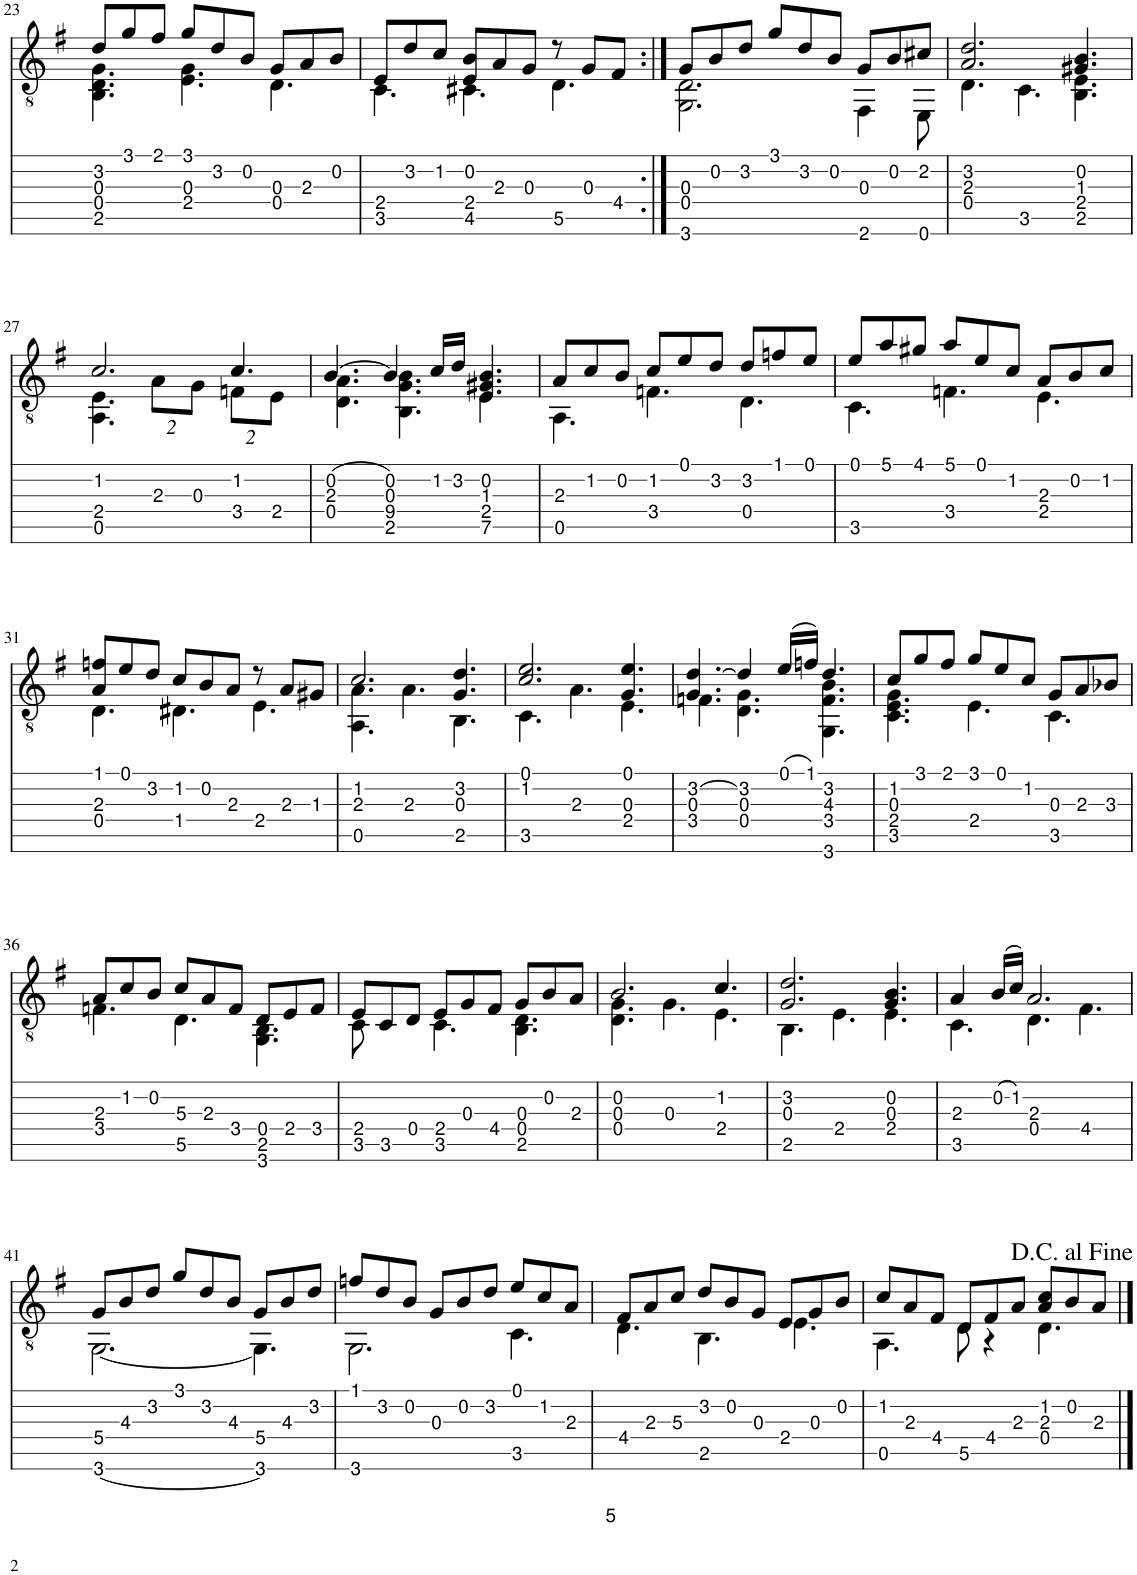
**kern	**kern
*part1	*part1
*staff2	*staff1
*I"Classical Guitar	*
*I'Guit.	*
!!LO:PB:g=z
*	*clefGv2
*k[f#]	*k[f#]
*M9/8	*M9/8
=23	=23
*^	*^
8dL	4.BB 4.D 4.G	8d/L	4.BB\ 4.D\ 4.G\
8g	.	8g/	.
8f#J	.	8f#/J	.
8gL	4.E 4.G	8g/L	4.E\ 4.G\
8d	.	8d/	.
8BJ	.	8B/J	.
8GL	4.D	8G/L	4.D\
8A	.	8A/	.
8BJ	.	8B/J	.
=24	=24	=24	=24
8EL	4.C	8E/L	4.C\
8d	.	8d/	.
8cJ	.	8c/J	.
8E\ 8B\L	4.C#X	8E/ 8B/L	4.C#X\
8A	.	8A/	.
8GJ	.	8G/J	.
8r	4.D	8r	4.D\
8GL	.	8G/L	.
8F#J	.	8F#/J	.
=25:|!	=25:|!	=25:|!	=25:|!
8GL	2.GG 2.D	8G/L	2.GG\ 2.D\
8B	.	8B/	.
8dJ	.	8d/J	.
8gL	.	8g/L	.
8d	.	8d/	.
8BJ	.	8B/J	.
8GL	4FF#	8G/L	4FF#\
8B	.	8B/	.
8c#XJ	8EE	8c#X/J	8EE\
=26	=26	=26	=26
2.A 2.d	4.D	2.A/ 2.d/	4.D\
.	4.C	.	4.C\
4.G#X 4.B	4.BB 4.E	4.G#X/ 4.B/	4.BB\ 4.E\
!!LO:LB:g=z	!!
=27	=27	=27	=27
2.c	4.AA 4.E	2.c/	4.AA\ 4.E\
*	*Xbrackettup	*	*Xbrackettup
.	16%3AL	.	16%3A\L
.	16%3GJ	.	16%3G\J
4.c	16%3FnL	4.c/	16%3Fn\L
.	16%3EJ	.	16%3E\J
=28	=28	=28	=28
[4.B	4.D 4.A	[4.B/	4.D\ 4.A\
4B]	4.BB 4.B 4.G	4B/]	4.BB\ 4.G\ 4.B\
16cLL	.	16c/LL	.
16dJJ	.	16d/JJ	.
4.E 4.G#X 4.B	4.E	4.E/ 4.G#X/ 4.B/	4.E\
=29	=29	=29	=29
8AL	4.AA	8A/L	4.AA\
8c	.	8c/	.
8BJ	.	8B/J	.
8cL	4.Fn	8c/L	4.Fn\
8e	.	8e/	.
8dJ	.	8d/J	.
8dL	4.D	8d/L	4.D\
8fn	.	8fn/	.
8eJ	.	8e/J	.
=30	=30	=30	=30
8eL	4.C	8e/L	4.C\
8a	.	8a/	.
8g#XJ	.	8g#X/J	.
8aL	4.Fn	8a/L	4.Fn\
8e	.	8e/	.
8cJ	.	8c/J	.
8AL	4.E	8A/L	4.E\
8B	.	8B/	.
8cJ	.	8c/J	.
!!LO:LB:g=z	!!
=31	=31	=31	=31
8A\ 8fn\L	4.D	8A/ 8fn/L	4.D\
8e	.	8e/	.
8dJ	.	8d/J	.
8cL	4.D#X	8c/L	4.D#X\
8B	.	8B/	.
8AJ	.	8A/J	.
8r	4.E	8r	4.E\
8AL	.	8A/L	.
8G#XJ	.	8G#X/J	.
=32	=32	=32	=32
2.c	4.AA 4.A	2.c/	4.AA\ 4.A\
.	4.A	.	4.A\
4.G 4.d	4.BB	4.G/ 4.d/	4.BB\
=33	=33	=33	=33
2.c 2.e	4.C	2.c/ 2.e/	4.C\
.	4.A	.	4.A\
4.G 4.e	4.E	4.G/ 4.e/	4.E\
=34	=34	=34	=34
4.G [4.d	4.Fn	4.G/ [4.d/	4.Fn\
4d]	4.D 4.G	4d/]	4.D\ 4.G\
16eLL	.	(16e/LL	.
16fnJJ	.	16fn/JJ)	.
4.d	4.GG 4.F 4.B	4.d/	4.GG\ 4.F\ 4.B\
=35	=35	=35	=35
8cL	4.C 4.E 4.G	8c/L	4.C\ 4.E\ 4.G\
8g	.	8g/	.
8f#J	.	8f#/J	.
8gL	4.E	8g/L	4.E\
8e	.	8e/	.
8cJ	.	8c/J	.
8GL	4.C	8G/L	4.C\
8A	.	8A/	.
8B-XJ	.	8B-X/J	.
!!LO:LB:g=z	!!
=36	=36	=36	=36
8AL	4.Fn	8A/L	4.Fn\
8c	.	8c/	.
8BJ	.	8B/J	.
8cL	4.D	8c/L	4.D\
8A	.	8A/	.
8FJ	.	8F/J	.
8DL	4.GG 4.BB	8D/L	4.GG\ 4.BB\
8E	.	8E/	.
8FJ	.	8F/J	.
=37	=37	=37	=37
8EL	8C	8E/L	8C\
8C	4r	8C/	4ryy
8DJ	.	8D/J	.
8EL	4.C	8E/L	4.C\
8G	.	8G/	.
8F#J	.	8F#/J	.
8GL	4.BB 4.D	8G/L	4.BB\ 4.D\
8B	.	8B/	.
8AJ	.	8A/J	.
=38	=38	=38	=38
2.B	4.D 4.G	2.B/	4.D\ 4.G\
.	4.G	.	4.G\
4.c	4.E	4.c/	4.E\
=39	=39	=39	=39
2.G 2.d	4.BB	2.G/ 2.d/	4.BB\
.	4.E	.	4.E\
4.G 4.B	4.E	4.G/ 4.B/	4.E\
=40	=40	=40	=40
4A	4.C	4A/	4.C\
16BLL	.	(16B/LL	.
16cJJ	.	16c/JJ)	.
2.A	4.D	2.A/	4.D\
.	4.F#	.	4.F#\
!!LO:LB:g=z	!!
=41	=41	=41	=41
8GL	[2.GG	8G/L	[2.GG\
8B	.	8B/	.
8dJ	.	8d/J	.
8gL	.	8g/L	.
8d	.	8d/	.
8BJ	.	8B/J	.
8GL	4.GG]	8G/L	4.GG\]
8B	.	8B/	.
8dJ	.	8d/J	.
=42	=42	=42	=42
8fnL	2.GG	8fn/L	2.GG\
8d	.	8d/	.
8BJ	.	8B/J	.
8GL	.	8G/L	.
8B	.	8B/	.
8dJ	.	8d/J	.
8eL	4.C	8e/L	4.C\
8c	.	8c/	.
8AJ	.	8A/J	.
=43	=43	=43	=43
8F#L	4.D	8F#/L	4.D\
8A	.	8A/	.
8cJ	.	8c/J	.
8dL	4.BB	8d/L	4.BB\
8B	.	8B/	.
8GJ	.	8G/J	.
8EL	4.E	8E/L	4.E\
8G	.	8G/	.
8BJ	.	8B/J	.
=44	=44	=44	=44
8cL	4.AA	8c/L	4.AA\
8A	.	8A/	.
8F#J	.	8F#/J	.
8DL	8D	8D/L	8D\
8F#	4r	8F#/	4r
8AJ	.	8A/J	.
8A\ 8c\L	4.D	8A/ 8c/L	4.D\
8B	.	8B/	.
8AJ	.	8A/J	.
*v	*v	*	*
*	*v	*v
==	==
*-	*-
